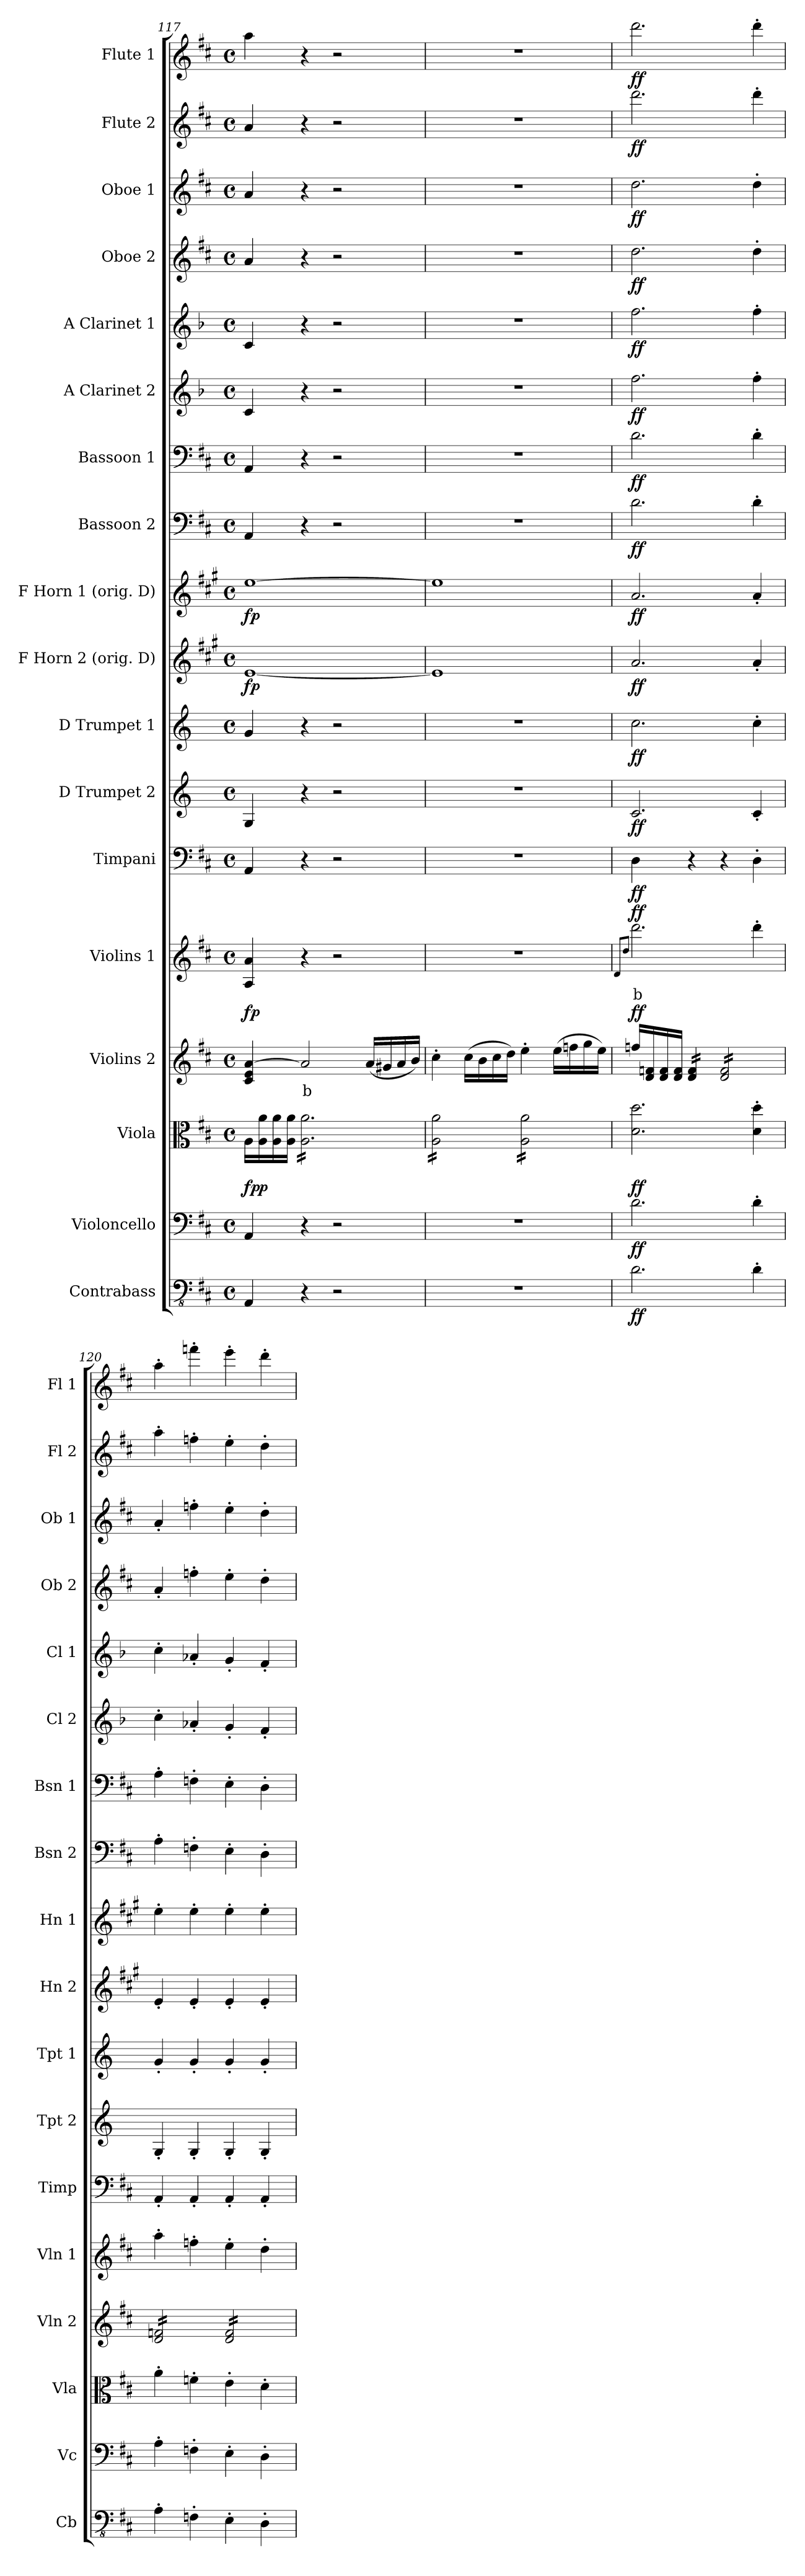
**kern	**dynam	**kern	**dynam	**kern	**dynam	**kern	**text	**dynam	**kern	**text	**dynam	**kern	**dynam	**kern	**dynam	**kern	**dynam	**kern	**dynam	**kern	**dynam	**kern	**dynam	**kern	**dynam	**kern	**dynam	**kern	**dynam	**kern	**dynam	**kern	**dynam	**kern	**dynam	**kern	**dynam
*part18	*part18	*part17	*part17	*part16	*part16	*part15	*part15	*part15	*part14	*part14	*part14	*part13	*part13	*part12	*part12	*part11	*part11	*part10	*part10	*part9	*part9	*part8	*part8	*part7	*part7	*part6	*part6	*part5	*part5	*part4	*part4	*part3	*part3	*part2	*part2	*part1	*part1
*staff18	*staff18	*staff17	*staff17	*staff16	*staff16	*staff15	*staff15	*staff15	*staff14	*staff14	*staff14	*staff13	*staff13	*staff12	*staff12	*staff11	*staff11	*staff10	*staff10	*staff9	*staff9	*staff8	*staff8	*staff7	*staff7	*staff6	*staff6	*staff5	*staff5	*staff4	*staff4	*staff3	*staff3	*staff2	*staff2	*staff1	*staff1
*I"Contrabass	*	*I"Violoncello	*	*I"Viola	*	*I"Violins 2	*	*	*I"Violins 1	*	*	*I"Timpani	*	*I"D Trumpet 2	*	*I"D Trumpet 1	*	*I"F Horn 2 (orig.  D)	*	*I"F Horn 1 (orig.  D)	*	*I"Bassoon 2	*	*I"Bassoon 1	*	*I"A Clarinet 2	*	*I"A Clarinet 1	*	*I"Oboe 2	*	*I"Oboe 1	*	*I"Flute 2	*	*I"Flute 1	*
*I'Cb	*	*I'Vc	*	*I'Vla	*	*I'Vln 2	*	*	*I'Vln 1	*	*	*I'Timp	*	*I'Tpt 2	*	*I'Tpt 1	*	*I'Hn 2	*	*I'Hn 1	*	*I'Bsn 2	*	*I'Bsn 1	*	*I'Cl 2	*	*I'Cl 1	*	*I'Ob 2	*	*I'Ob 1	*	*I'Fl 2	*	*I'Fl 1	*
*clefFv4	*	*clefF4	*	*clefC3	*	*clefG2	*	*	*clefG2	*	*	*clefF4	*	*clefG2	*	*clefG2	*	*clefG2	*	*clefG2	*	*clefF4	*	*clefF4	*	*clefG2	*	*clefG2	*	*clefG2	*	*clefG2	*	*clefG2	*	*clefG2	*
*	*	*	*	*	*	*	*	*	*	*	*	*	*	*ITrd-1c-2	*	*ITrd-1c-2	*	*ITrd4c7	*	*ITrd4c7	*	*	*	*	*	*ITrd2c3	*	*ITrd2c3	*	*	*	*	*	*	*	*	*
*k[f#c#]	*	*k[f#c#]	*	*k[f#c#]	*	*k[f#c#]	*	*	*k[f#c#]	*	*	*k[f#c#]	*	*k[f#c#]	*	*k[f#c#]	*	*k[f#c#]	*	*k[f#c#]	*	*k[f#c#]	*	*k[f#c#]	*	*k[f#c#]	*	*k[f#c#]	*	*k[f#c#]	*	*k[f#c#]	*	*k[f#c#]	*	*k[f#c#]	*
*M4/4	*	*M4/4	*	*M4/4	*	*M4/4	*	*	*M4/4	*	*	*M4/4	*	*M4/4	*	*M4/4	*	*M4/4	*	*M4/4	*	*M4/4	*	*M4/4	*	*M4/4	*	*M4/4	*	*M4/4	*	*M4/4	*	*M4/4	*	*M4/4	*
*met(c)	*	*met(c)	*	*met(c)	*	*met(c)	*	*	*met(c)	*	*	*met(c)	*	*met(c)	*	*met(c)	*	*met(c)	*	*met(c)	*	*met(c)	*	*met(c)	*	*met(c)	*	*met(c)	*	*met(c)	*	*met(c)	*	*met(c)	*	*met(c)	*
=117	=117	=117	=117	=117	=117	=117	=117	=117	=117	=117	=117	=117	=117	=117	=117	=117	=117	=117	=117	=117	=117	=117	=117	=117	=117	=117	=117	=117	=117	=117	=117	=117	=117	=117	=117	=117	=117
!	!	!	!	!	!LO:DY:b	!	!	!LO:DY:b	!	!	!	!	!	!	!	!	!	!	!LO:DY:b	!	!LO:DY:b	!	!	!	!	!	!	!	!	!	!	!	!	!	!	!	!
4AAA/	.	4AA/	.	16A\LL	fp	4c#/ 4e/ [4a/	.	fp	4A/ 4a/	.	.	4AA/	.	4A/	.	4a/	.	[1A	fp	[1a	fp	4AA/	.	4AA/	.	4A/	.	4A/	.	4a/	.	4a/	.	4a/	.	4aa\	.
!	!	!	!	!	!LO:DY:b	!	!	!	!	!	!	!	!	!	!	!	!	!	!	!	!	!	!	!	!	!	!	!	!	!	!	!	!	!	!	!	!
.	.	.	.	16A\ 16a\	p	.	.	.	.	.	.	.	.	.	.	.	.	.	.	.	.	.	.	.	.	.	.	.	.	.	.	.	.	.	.	.	.
.	.	.	.	16A\ 16a\	.	.	.	.	.	.	.	.	.	.	.	.	.	.	.	.	.	.	.	.	.	.	.	.	.	.	.	.	.	.	.	.	.
.	.	.	.	16A\ 16a\JJ	.	.	.	.	.	.	.	.	.	.	.	.	.	.	.	.	.	.	.	.	.	.	.	.	.	.	.	.	.	.	.	.	.
!	!	!	!	!	!	!	!LO:LY:b:color=#FF0000	!	!	!	!	!	!	!	!	!	!	!	!	!	!	!	!	!	!	!	!	!	!	!	!	!	!	!	!	!	!
*	*	*	*	*tremolo	*	*	*	*	*	*	*	*	*	*	*	*	*	*	*	*	*	*	*	*	*	*	*	*	*	*	*	*	*	*	*	*	*
4r	.	4r	.	16A\ 16a\LL	.	2a/]	b	.	4r	.	.	4r	.	4r	.	4r	.	.	.	.	.	4r	.	4r	.	4r	.	4r	.	4r	.	4r	.	4r	.	4r	.
.	.	.	.	16A\ 16a\	.	.	.	.	.	.	.	.	.	.	.	.	.	.	.	.	.	.	.	.	.	.	.	.	.	.	.	.	.	.	.	.	.
.	.	.	.	16A\ 16a\	.	.	.	.	.	.	.	.	.	.	.	.	.	.	.	.	.	.	.	.	.	.	.	.	.	.	.	.	.	.	.	.	.
.	.	.	.	16A\ 16a\	.	.	.	.	.	.	.	.	.	.	.	.	.	.	.	.	.	.	.	.	.	.	.	.	.	.	.	.	.	.	.	.	.
2r	.	2r	.	16A\ 16a\	.	.	.	.	2r	.	.	2r	.	2r	.	2r	.	.	.	.	.	2r	.	2r	.	2r	.	2r	.	2r	.	2r	.	2r	.	2r	.
.	.	.	.	16A\ 16a\	.	.	.	.	.	.	.	.	.	.	.	.	.	.	.	.	.	.	.	.	.	.	.	.	.	.	.	.	.	.	.	.	.
.	.	.	.	16A\ 16a\	.	.	.	.	.	.	.	.	.	.	.	.	.	.	.	.	.	.	.	.	.	.	.	.	.	.	.	.	.	.	.	.	.
.	.	.	.	16A\ 16a\	.	.	.	.	.	.	.	.	.	.	.	.	.	.	.	.	.	.	.	.	.	.	.	.	.	.	.	.	.	.	.	.	.
.	.	.	.	16A\ 16a\	.	(<16a/LL	.	.	.	.	.	.	.	.	.	.	.	.	.	.	.	.	.	.	.	.	.	.	.	.	.	.	.	.	.	.	.
.	.	.	.	16A\ 16a\	.	16g#X/	.	.	.	.	.	.	.	.	.	.	.	.	.	.	.	.	.	.	.	.	.	.	.	.	.	.	.	.	.	.	.
.	.	.	.	16A\ 16a\	.	16a/	.	.	.	.	.	.	.	.	.	.	.	.	.	.	.	.	.	.	.	.	.	.	.	.	.	.	.	.	.	.	.
.	.	.	.	16A\ 16a\JJ	.	16b/JJ)	.	.	.	.	.	.	.	.	.	.	.	.	.	.	.	.	.	.	.	.	.	.	.	.	.	.	.	.	.	.	.
=118	=118	=118	=118	=118	=118	=118	=118	=118	=118	=118	=118	=118	=118	=118	=118	=118	=118	=118	=118	=118	=118	=118	=118	=118	=118	=118	=118	=118	=118	=118	=118	=118	=118	=118	=118	=118	=118
1r	.	1r	.	16A\ 16a\LL	.	4cc#'\	.	.	1r	.	.	1r	.	1r	.	1r	.	1A]	.	1a]	.	1r	.	1r	.	1r	.	1r	.	1r	.	1r	.	1r	.	1r	.
.	.	.	.	16A\ 16a\	.	.	.	.	.	.	.	.	.	.	.	.	.	.	.	.	.	.	.	.	.	.	.	.	.	.	.	.	.	.	.	.	.
.	.	.	.	16A\ 16a\	.	.	.	.	.	.	.	.	.	.	.	.	.	.	.	.	.	.	.	.	.	.	.	.	.	.	.	.	.	.	.	.	.
.	.	.	.	16A\ 16a\	.	.	.	.	.	.	.	.	.	.	.	.	.	.	.	.	.	.	.	.	.	.	.	.	.	.	.	.	.	.	.	.	.
.	.	.	.	16A\ 16a\	.	(>16cc#\LL	.	.	.	.	.	.	.	.	.	.	.	.	.	.	.	.	.	.	.	.	.	.	.	.	.	.	.	.	.	.	.
.	.	.	.	16A\ 16a\	.	16b\	.	.	.	.	.	.	.	.	.	.	.	.	.	.	.	.	.	.	.	.	.	.	.	.	.	.	.	.	.	.	.
.	.	.	.	16A\ 16a\	.	16cc#\	.	.	.	.	.	.	.	.	.	.	.	.	.	.	.	.	.	.	.	.	.	.	.	.	.	.	.	.	.	.	.
.	.	.	.	16A\ 16a\JJ	.	16dd\JJ)	.	.	.	.	.	.	.	.	.	.	.	.	.	.	.	.	.	.	.	.	.	.	.	.	.	.	.	.	.	.	.
.	.	.	.	16A\ 16a\LL	.	4ee'\	.	.	.	.	.	.	.	.	.	.	.	.	.	.	.	.	.	.	.	.	.	.	.	.	.	.	.	.	.	.	.
.	.	.	.	16A\ 16a\	.	.	.	.	.	.	.	.	.	.	.	.	.	.	.	.	.	.	.	.	.	.	.	.	.	.	.	.	.	.	.	.	.
.	.	.	.	16A\ 16a\	.	.	.	.	.	.	.	.	.	.	.	.	.	.	.	.	.	.	.	.	.	.	.	.	.	.	.	.	.	.	.	.	.
.	.	.	.	16A\ 16a\	.	.	.	.	.	.	.	.	.	.	.	.	.	.	.	.	.	.	.	.	.	.	.	.	.	.	.	.	.	.	.	.	.
.	.	.	.	16A\ 16a\	.	(>16ee\LL	.	.	.	.	.	.	.	.	.	.	.	.	.	.	.	.	.	.	.	.	.	.	.	.	.	.	.	.	.	.	.
.	.	.	.	16A\ 16a\	.	16ffn\	.	.	.	.	.	.	.	.	.	.	.	.	.	.	.	.	.	.	.	.	.	.	.	.	.	.	.	.	.	.	.
.	.	.	.	16A\ 16a\	.	16gg\	.	.	.	.	.	.	.	.	.	.	.	.	.	.	.	.	.	.	.	.	.	.	.	.	.	.	.	.	.	.	.
.	.	.	.	16A\ 16a\JJ	.	16ee\JJ)	.	.	.	.	.	.	.	.	.	.	.	.	.	.	.	.	.	.	.	.	.	.	.	.	.	.	.	.	.	.	.
*	*	*	*	*Xtremolo	*	*	*	*	*	*	*	*	*	*	*	*	*	*	*	*	*	*	*	*	*	*	*	*	*	*	*	*	*	*	*	*	*
=119	=119	=119	=119	=119	=119	=119	=119	=119	=119	=119	=119	=119	=119	=119	=119	=119	=119	=119	=119	=119	=119	=119	=119	=119	=119	=119	=119	=119	=119	=119	=119	=119	=119	=119	=119	=119	=119
.	.	.	.	.	.	.	.	.	8qd/L	.	.	.	.	.	.	.	.	.	.	.	.	.	.	.	.	.	.	.	.	.	.	.	.	.	.	.	.
.	.	.	.	.	.	.	.	.	8qdd/J	.	.	.	.	.	.	.	.	.	.	.	.	.	.	.	.	.	.	.	.	.	.	.	.	.	.	.	.
!	!LO:DY:b	!	!LO:DY:b	!	!LO:DY:b	!	!	!LO:DY:b	!	!LO:LY:b:color=#FF0000	!LO:DY:b	!	!LO:DY:b	!	!LO:DY:b	!	!LO:DY:b	!	!LO:DY:b	!	!LO:DY:b	!	!LO:DY:b	!	!LO:DY:b	!	!LO:DY:b	!	!LO:DY:b	!	!LO:DY:b	!	!LO:DY:b	!	!LO:DY:b	!	!LO:DY:b
2.D\	ff	2.d\	ff	2.d\ 2.dd\	ff	16ffn/LL	.	ff	2.ddd\	b	ff	4D\	ff	2.d/	ff	2.dd\	ff	2.d/	ff	2.d/	ff	2.d\	ff	2.d\	ff	2.dd\	ff	2.dd\	ff	2.dd\	ff	2.dd\	ff	2.ddd\	ff	2.ddd\	ff
.	.	.	.	.	.	16d/ 16fn/	.	.	.	.	.	.	.	.	.	.	.	.	.	.	.	.	.	.	.	.	.	.	.	.	.	.	.	.	.	.	.
.	.	.	.	.	.	16d/ 16f/	.	.	.	.	.	.	.	.	.	.	.	.	.	.	.	.	.	.	.	.	.	.	.	.	.	.	.	.	.	.	.
.	.	.	.	.	.	16d/ 16f/JJ	.	.	.	.	.	.	.	.	.	.	.	.	.	.	.	.	.	.	.	.	.	.	.	.	.	.	.	.	.	.	.
*	*	*	*	*	*	*tremolo	*	*	*	*	*	*	*	*	*	*	*	*	*	*	*	*	*	*	*	*	*	*	*	*	*	*	*	*	*	*	*
.	.	.	.	.	.	16d/ 16f/LL	.	.	.	.	.	4r	.	.	.	.	.	.	.	.	.	.	.	.	.	.	.	.	.	.	.	.	.	.	.	.	.
.	.	.	.	.	.	16d/ 16f/	.	.	.	.	.	.	.	.	.	.	.	.	.	.	.	.	.	.	.	.	.	.	.	.	.	.	.	.	.	.	.
.	.	.	.	.	.	16d/ 16f/	.	.	.	.	.	.	.	.	.	.	.	.	.	.	.	.	.	.	.	.	.	.	.	.	.	.	.	.	.	.	.
.	.	.	.	.	.	16d/ 16f/JJ	.	.	.	.	.	.	.	.	.	.	.	.	.	.	.	.	.	.	.	.	.	.	.	.	.	.	.	.	.	.	.
.	.	.	.	.	.	16d/ 16f/LL	.	.	.	.	.	4r	.	.	.	.	.	.	.	.	.	.	.	.	.	.	.	.	.	.	.	.	.	.	.	.	.
.	.	.	.	.	.	16d/ 16f/	.	.	.	.	.	.	.	.	.	.	.	.	.	.	.	.	.	.	.	.	.	.	.	.	.	.	.	.	.	.	.
.	.	.	.	.	.	16d/ 16f/	.	.	.	.	.	.	.	.	.	.	.	.	.	.	.	.	.	.	.	.	.	.	.	.	.	.	.	.	.	.	.
.	.	.	.	.	.	16d/ 16f/	.	.	.	.	.	.	.	.	.	.	.	.	.	.	.	.	.	.	.	.	.	.	.	.	.	.	.	.	.	.	.
4D'\	.	4d'\	.	4d\' 4dd\'	.	16d/ 16f/	.	.	4ddd'\	.	.	4D'\	.	4d'/	.	4dd'\	.	4d'/	.	4d'/	.	4d'\	.	4d'\	.	4dd'\	.	4dd'\	.	4dd'\	.	4dd'\	.	4ddd'\	.	4ddd'\	.
.	.	.	.	.	.	16d/ 16f/	.	.	.	.	.	.	.	.	.	.	.	.	.	.	.	.	.	.	.	.	.	.	.	.	.	.	.	.	.	.	.
.	.	.	.	.	.	16d/ 16f/	.	.	.	.	.	.	.	.	.	.	.	.	.	.	.	.	.	.	.	.	.	.	.	.	.	.	.	.	.	.	.
.	.	.	.	.	.	16d/ 16f/JJ	.	.	.	.	.	.	.	.	.	.	.	.	.	.	.	.	.	.	.	.	.	.	.	.	.	.	.	.	.	.	.
!!LO:PB:g=z
=120	=120	=120	=120	=120	=120	=120	=120	=120	=120	=120	=120	=120	=120	=120	=120	=120	=120	=120	=120	=120	=120	=120	=120	=120	=120	=120	=120	=120	=120	=120	=120	=120	=120	=120	=120	=120	=120
4AA'\	.	4A'\	.	4a'\	.	16d/ 16fn/LL	.	.	4aa'\	.	.	4AA'/	.	4A'/	.	4a'/	.	4A'/	.	4a'\	.	4A'\	.	4A'\	.	4a'\	.	4a'\	.	4a'/	.	4a'/	.	4aa'\	.	4aa'\	.
.	.	.	.	.	.	16d/ 16fn/	.	.	.	.	.	.	.	.	.	.	.	.	.	.	.	.	.	.	.	.	.	.	.	.	.	.	.	.	.	.	.
.	.	.	.	.	.	16d/ 16fn/	.	.	.	.	.	.	.	.	.	.	.	.	.	.	.	.	.	.	.	.	.	.	.	.	.	.	.	.	.	.	.
.	.	.	.	.	.	16d/ 16fn/	.	.	.	.	.	.	.	.	.	.	.	.	.	.	.	.	.	.	.	.	.	.	.	.	.	.	.	.	.	.	.
4FFn'\	.	4Fn'\	.	4fn'\	.	16d/ 16fn/	.	.	4ffn'\	.	.	4AA'/	.	4A'/	.	4a'/	.	4A'/	.	4a'\	.	4Fn'\	.	4Fn'\	.	4fn'/	.	4fn'/	.	4ffn'\	.	4ffn'\	.	4ffn'\	.	4fffn'\	.
.	.	.	.	.	.	16d/ 16fn/	.	.	.	.	.	.	.	.	.	.	.	.	.	.	.	.	.	.	.	.	.	.	.	.	.	.	.	.	.	.	.
.	.	.	.	.	.	16d/ 16fn/	.	.	.	.	.	.	.	.	.	.	.	.	.	.	.	.	.	.	.	.	.	.	.	.	.	.	.	.	.	.	.
.	.	.	.	.	.	16d/ 16fn/JJ	.	.	.	.	.	.	.	.	.	.	.	.	.	.	.	.	.	.	.	.	.	.	.	.	.	.	.	.	.	.	.
4EE'\	.	4E'\	.	4e'\	.	16d/ 16f/LL	.	.	4ee'\	.	.	4AA'/	.	4A'/	.	4a'/	.	4A'/	.	4a'\	.	4E'\	.	4E'\	.	4e'/	.	4e'/	.	4ee'\	.	4ee'\	.	4ee'\	.	4eee'\	.
.	.	.	.	.	.	16d/ 16f/	.	.	.	.	.	.	.	.	.	.	.	.	.	.	.	.	.	.	.	.	.	.	.	.	.	.	.	.	.	.	.
.	.	.	.	.	.	16d/ 16f/	.	.	.	.	.	.	.	.	.	.	.	.	.	.	.	.	.	.	.	.	.	.	.	.	.	.	.	.	.	.	.
.	.	.	.	.	.	16d/ 16f/	.	.	.	.	.	.	.	.	.	.	.	.	.	.	.	.	.	.	.	.	.	.	.	.	.	.	.	.	.	.	.
4DD'\	.	4D'\	.	4d'\	.	16d/ 16f/	.	.	4dd'\	.	.	4AA'/	.	4A'/	.	4a'/	.	4A'/	.	4a'\	.	4D'\	.	4D'\	.	4d'/	.	4d'/	.	4dd'\	.	4dd'\	.	4dd'\	.	4ddd'\	.
.	.	.	.	.	.	16d/ 16f/	.	.	.	.	.	.	.	.	.	.	.	.	.	.	.	.	.	.	.	.	.	.	.	.	.	.	.	.	.	.	.
.	.	.	.	.	.	16d/ 16f/	.	.	.	.	.	.	.	.	.	.	.	.	.	.	.	.	.	.	.	.	.	.	.	.	.	.	.	.	.	.	.
.	.	.	.	.	.	16d/ 16f/JJ	.	.	.	.	.	.	.	.	.	.	.	.	.	.	.	.	.	.	.	.	.	.	.	.	.	.	.	.	.	.	.
*	*	*	*	*	*	*Xtremolo	*	*	*	*	*	*	*	*	*	*	*	*	*	*	*	*	*	*	*	*	*	*	*	*	*	*	*	*	*	*	*
=	=	=	=	=	=	=	=	=	=	=	=	=	=	=	=	=	=	=	=	=	=	=	=	=	=	=	=	=	=	=	=	=	=	=	=	=	=
*-	*-	*-	*-	*-	*-	*-	*-	*-	*-	*-	*-	*-	*-	*-	*-	*-	*-	*-	*-	*-	*-	*-	*-	*-	*-	*-	*-	*-	*-	*-	*-	*-	*-	*-	*-	*-	*-
